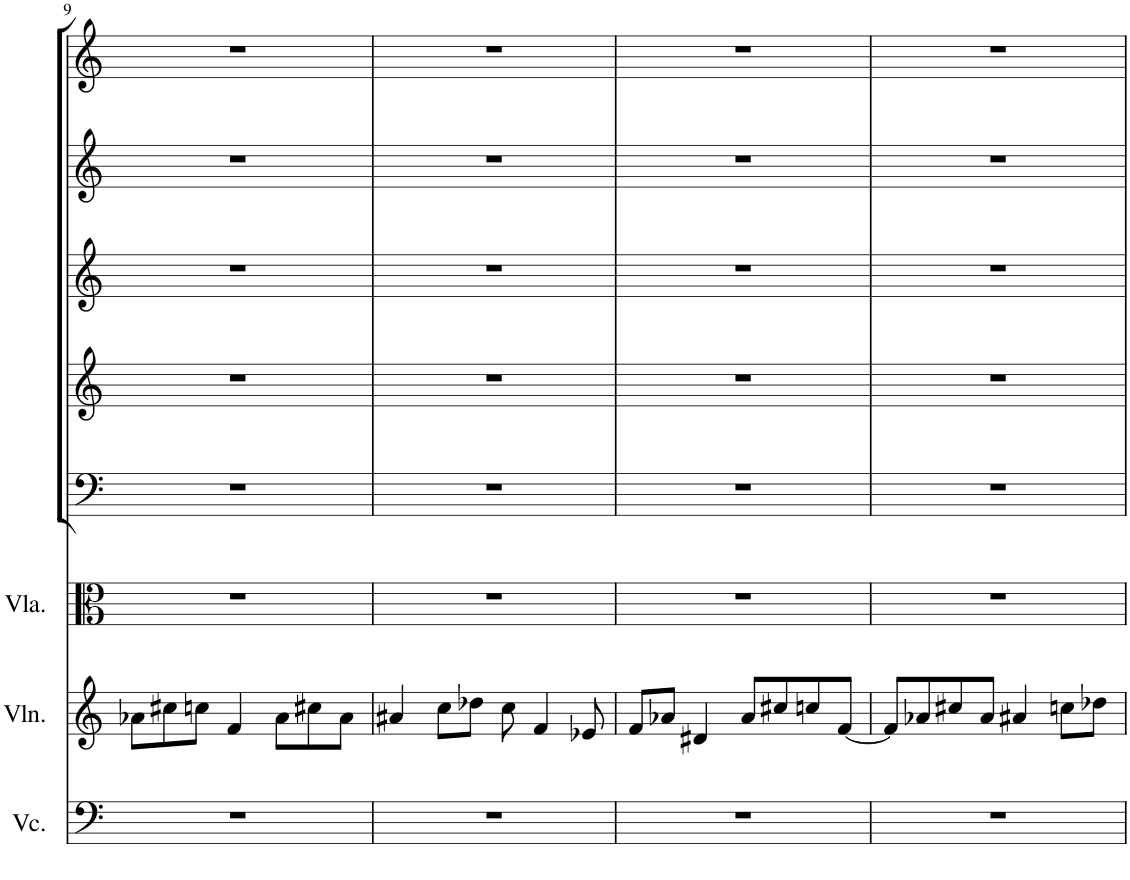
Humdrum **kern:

**kern	**kern	**kern	**kern	**kern	**kern	**kern	**kern
*part8	*part7	*part6	*part5	*part4	*part3	*part2	*part1
*staff8	*staff7	*staff6	*staff5	*staff4	*staff3	*staff2	*staff1
*I"Violoncello	*I"Violin	*I"Viola	*I"Bassoon	*I"Horn in F	*I"Bb Clarinet	*I"Oboe	*I"Flute
*I'Vc.	*I'Vln.	*I'Vla.	*I'Bsn	*I'Hn	*I'Cl	*I'Ob	*I'Fl
!!LO:PB:g=z
*clefF4	*clefG2	*clefC3	*clefF4	*clefG2	*clefG2	*clefG2	*clefG2
*	*	*	*	*ITrd4c7	*ITrd1c2	*	*
*k[]	*k[]	*k[]	*k[]	*k[]	*k[]	*k[]	*k[]
*M4/4	*M4/4	*M4/4	*M4/4	*M4/4	*M4/4	*M4/4	*M4/4
=9	=9	=9	=9	=9	=9	=9	=9
1r	8a-X\L	1r	1r	1r	1r	1r	1r
.	8cc#X\	.	.	.	.	.	.
.	8ccn\J	.	.	.	.	.	.
.	4f/	.	.	.	.	.	.
.	8a-\L	.	.	.	.	.	.
.	8cc#X\	.	.	.	.	.	.
.	8a-\J	.	.	.	.	.	.
=10	=10	=10	=10	=10	=10	=10	=10
1r	4a#X/	1r	1r	1r	1r	1r	1r
.	8cc\L	.	.	.	.	.	.
.	8dd-X\J	.	.	.	.	.	.
.	8cc\	.	.	.	.	.	.
.	4f/	.	.	.	.	.	.
.	8e-X/	.	.	.	.	.	.
=11	=11	=11	=11	=11	=11	=11	=11
1r	8f/L	1r	1r	1r	1r	1r	1r
.	8a-X/J	.	.	.	.	.	.
.	4d#X/	.	.	.	.	.	.
.	8a-/L	.	.	.	.	.	.
.	8cc#X/	.	.	.	.	.	.
.	8ccn/	.	.	.	.	.	.
.	[8f/J	.	.	.	.	.	.
=12	=12	=12	=12	=12	=12	=12	=12
1r	8f/L]	1r	1r	1r	1r	1r	1r
.	8a-X/	.	.	.	.	.	.
.	8cc#X/	.	.	.	.	.	.
.	8a-/J	.	.	.	.	.	.
.	4a#X/	.	.	.	.	.	.
.	8ccn\L	.	.	.	.	.	.
.	8dd-X\J	.	.	.	.	.	.
=	=	=	=	=	=	=	=
*-	*-	*-	*-	*-	*-	*-	*-
